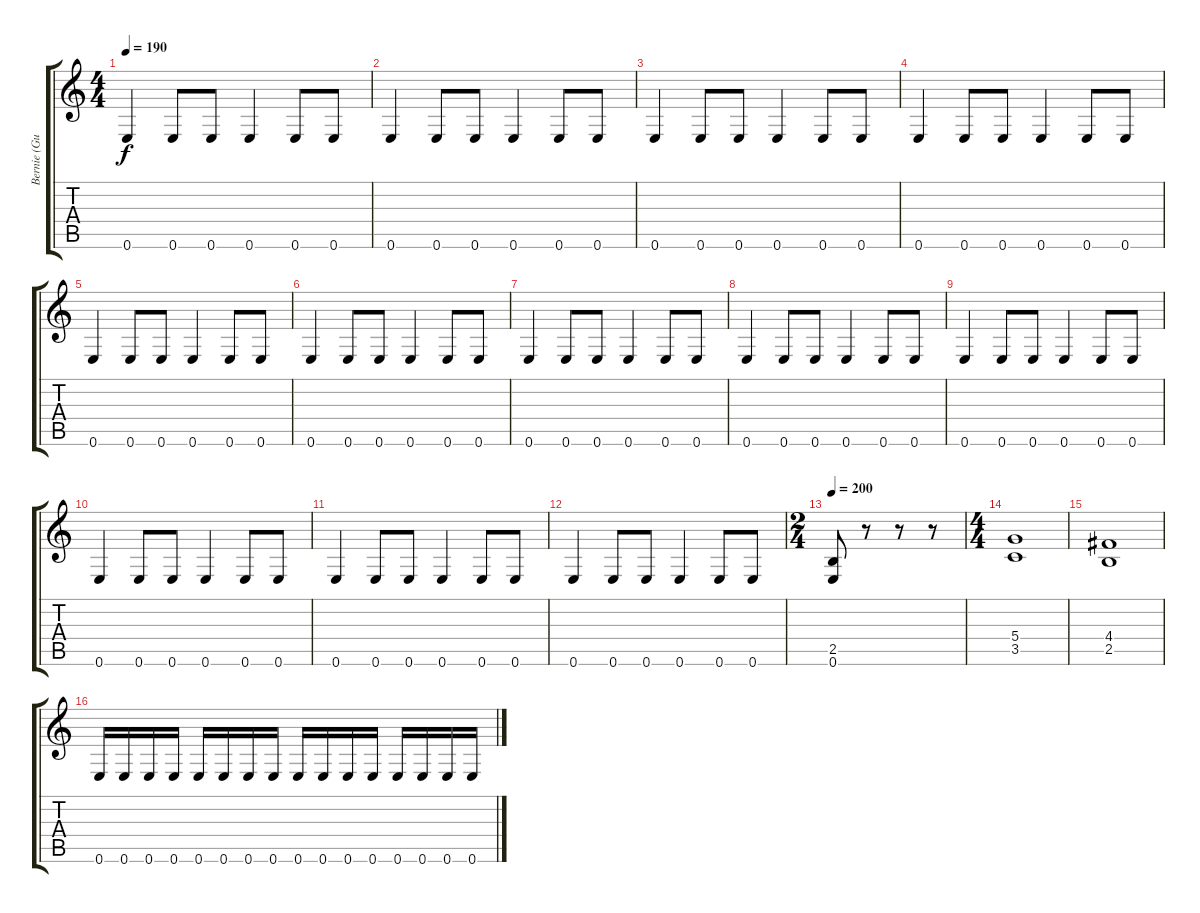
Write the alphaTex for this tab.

\track ("Bernie (Guitar)" "Bernie (Gu") {instrument distortionguitar}
\staff {score tabs}
\tuning (E4 B3 G3 D3 A2 E2) {hide}
\ts (4 4)
\tempo 190
\clef g2
\ks c
0.6.4{dy f} 0.6.8 0.6.8 0.6.4 0.6.8 0.6.8 |
0.6.4 0.6.8 0.6.8 0.6.4 0.6.8 0.6.8 |
0.6.4 0.6.8 0.6.8 0.6.4 0.6.8 0.6.8 |
0.6.4 0.6.8 0.6.8 0.6.4 0.6.8 0.6.8 |
0.6.4 0.6.8 0.6.8 0.6.4 0.6.8 0.6.8 |
0.6.4 0.6.8 0.6.8 0.6.4 0.6.8 0.6.8 |
0.6.4 0.6.8 0.6.8 0.6.4 0.6.8 0.6.8 |
0.6.4 0.6.8 0.6.8 0.6.4 0.6.8 0.6.8 |
0.6.4 0.6.8 0.6.8 0.6.4 0.6.8 0.6.8 |
0.6.4 0.6.8 0.6.8 0.6.4 0.6.8 0.6.8 |
0.6.4 0.6.8 0.6.8 0.6.4 0.6.8 0.6.8 |
0.6.4 0.6.8 0.6.8 0.6.4 0.6.8 0.6.8 |
\ts (2 4)
\tempo 200
(2.5 0.6).8 r.8 r.8 r.8 |
\ts (4 4)
(5.4 3.5).1 |
(4.4 2.5).1 |
0.6.16 0.6.16 0.6.16 0.6.16 0.6.16 0.6.16 0.6.16 0.6.16 0.6.16 0.6.16 0.6.16 0.6.16 0.6.16 0.6.16 0.6.16 0.6.16
